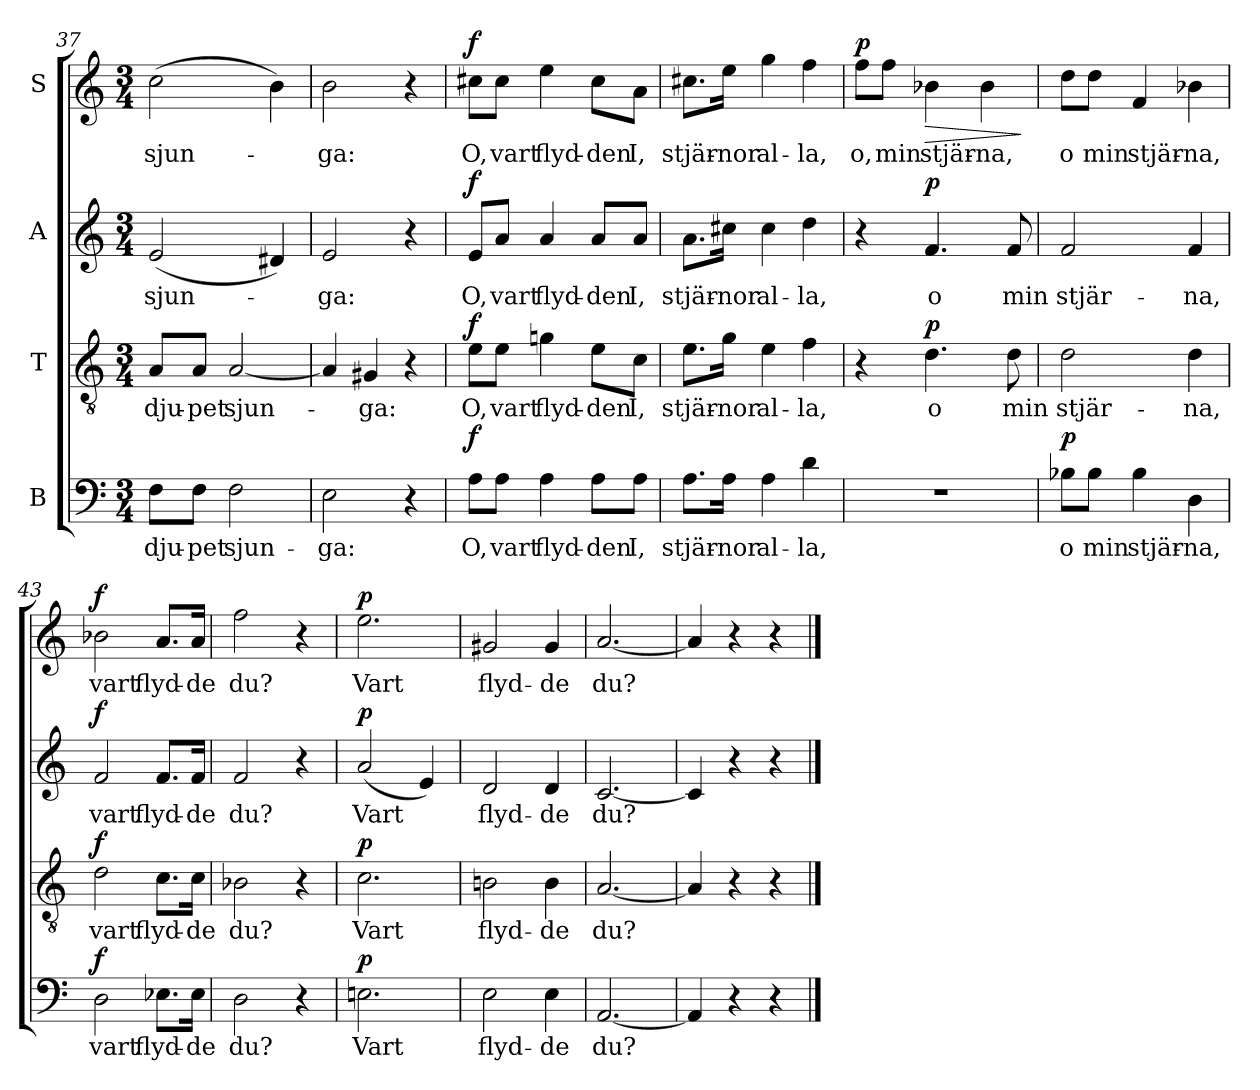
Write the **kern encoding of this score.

**kern	**text	**dynam	**kern	**text	**dynam	**kern	**text	**dynam	**kern	**text	**dynam
*part4	*part4	*part4	*part3	*part3	*part3	*part2	*part2	*part2	*part1	*part1	*part1
*staff4	*staff4	*staff4	*staff3	*staff3	*staff3	*staff2	*staff2	*staff2	*staff1	*staff1	*staff1
*I"B	*	*	*I"T	*	*	*I"A	*	*	*I"S	*	*
*clefF4	*	*	*clefGv2	*	*	*clefG2	*	*	*clefG2	*	*
*k[]	*	*	*k[]	*	*	*k[]	*	*	*k[]	*	*
*a:	*	*	*a:	*	*	*a:	*	*	*a:	*	*
*M3/4	*	*	*M3/4	*	*	*M3/4	*	*	*M3/4	*	*
=37	=37	=37	=37	=37	=37	=37	=37	=37	=37	=37	=37
!	!LO:LY:b	!	!	!LO:LY:b	!	!	!LO:LY:b	!	!	!LO:LY:b	!
8F\L	dju-	.	8A/L	dju-	.	(<2e/	sjun-	.	(>2cc\	sjun-	.
!	!LO:LY:b	!	!	!LO:LY:b	!	!	!	!	!	!	!
8F\J	-pet	.	8A/J	-pet	.	.	.	.	.	.	.
!	!LO:LY:b	!	!	!LO:LY:b	!	!	!	!	!	!	!
2F\	sjun-	.	[2A/	sjun-	.	.	.	.	.	.	.
.	.	.	.	.	.	4d#X/)	.	.	4b\)	.	.
=38	=38	=38	=38	=38	=38	=38	=38	=38	=38	=38	=38
!	!LO:LY:b	!	!	!	!	!	!LO:LY:b	!	!	!LO:LY:b	!
2E\	-ga:	.	4A/]	.	.	2e/	-ga:	.	2b\	-ga:	.
!	!	!	!	!LO:LY:b	!	!	!	!	!	!	!
.	.	.	4G#X/	-ga:	.	.	.	.	.	.	.
4r	.	.	4r	.	.	4r	.	.	4r	.	.
=39	=39	=39	=39	=39	=39	=39	=39	=39	=39	=39	=39
!	!LO:LY:b	!LO:DY:a	!	!LO:LY:b	!LO:DY:a	!	!LO:LY:b	!LO:DY:a	!	!LO:LY:b	!LO:DY:a
8A\L	O,	f	8e\L	O,	f	8e/L	O,	f	8cc#X\L	O,	f
!	!LO:LY:b	!	!	!LO:LY:b	!	!	!LO:LY:b	!	!	!LO:LY:b	!
8A\J	vart	.	8e\J	vart	.	8a/J	vart	.	8cc#\J	vart	.
!	!LO:LY:b	!	!	!LO:LY:b	!	!	!LO:LY:b	!	!	!LO:LY:b	!
4A\	flyd-	.	4gni\	flyd-	.	4a/	flyd-	.	4ee\	flyd-	.
!	!LO:LY:b	!	!	!LO:LY:b	!	!	!LO:LY:b	!	!	!LO:LY:b	!
8A\L	-den	.	8e\L	-den	.	8a/L	-den	.	8cc#\L	-den	.
!	!LO:LY:b	!	!	!LO:LY:b	!	!	!LO:LY:b	!	!	!LO:LY:b	!
8A\J	I,	.	8c\J	I,	.	8a/J	I,	.	8a\J	I,	.
=40	=40	=40	=40	=40	=40	=40	=40	=40	=40	=40	=40
!	!LO:LY:b	!	!	!LO:LY:b	!	!	!LO:LY:b	!	!	!LO:LY:b	!
8.A\L	stjär-	.	8.e\L	stjär-	.	8.a\L	stjär-	.	8.cc#X\L	stjär-	.
!	!LO:LY:b	!	!	!LO:LY:b	!	!	!LO:LY:b	!	!	!LO:LY:b	!
16A\Jk	-nor	.	16g\Jk	-nor	.	16cc#X\Jk	-nor	.	16ee\Jk	-nor	.
!	!LO:LY:b	!	!	!LO:LY:b	!	!	!LO:LY:b	!	!	!LO:LY:b	!
4A\	al-	.	4e\	al-	.	4cc#\	al-	.	4gg\	al-	.
!	!LO:LY:b	!	!	!LO:LY:b	!	!	!LO:LY:b	!	!	!LO:LY:b	!
4d\	-la,	.	4f\	-la,	.	4dd\	-la,	.	4ff\	-la,	.
!!LO:LB:g=z
=41	=41	=41	=41	=41	=41	=41	=41	=41	=41	=41	=41
!	!	!	!	!	!	!	!	!	!	!LO:LY:b	!LO:DY:a
2.r	.	.	4r	.	.	4r	.	.	8ff\L	o,	p
!	!	!	!	!	!	!	!	!	!	!LO:LY:b	!
.	.	.	.	.	.	.	.	.	8ff\J	min	.
!	!	!	!	!LO:LY:b	!LO:DY:a	!	!LO:LY:b	!LO:DY:a	!	!LO:LY:b	!LO:HP:b
.	.	.	4.d\	o	p	4.f/	o	p	4b-X\	stjär-	>
!	!	!	!	!	!	!	!	!	!	!LO:LY:b	!
.	.	.	.	.	.	.	.	.	4b-\	-na,	.
!	!	!	!	!LO:LY:b	!	!	!LO:LY:b	!	!	!	!
.	.	.	8d\	min	.	8f/	min	.	.	.	.
.	.	.	.	.	.	.	.	.	.	.	]
=42	=42	=42	=42	=42	=42	=42	=42	=42	=42	=42	=42
!	!LO:LY:b	!LO:DY:a	!	!LO:LY:b	!	!	!LO:LY:b	!	!	!LO:LY:b	!
8B-X\L	o	p	2d\	stjär-	.	2f/	stjär-	.	8dd\L	o	.
!	!LO:LY:b	!	!	!	!	!	!	!	!	!LO:LY:b	!
8B-\J	min	.	.	.	.	.	.	.	8dd\J	min	.
!	!LO:LY:b	!	!	!	!	!	!	!	!	!LO:LY:b	!
4B-\	stjär-	.	.	.	.	.	.	.	4f/	stjär-	.
!	!LO:LY:b	!	!	!LO:LY:b	!	!	!LO:LY:b	!	!	!LO:LY:b	!
4D\	-na,	.	4d\	-na,	.	4f/	-na,	.	4b-X\	-na,	.
=43	=43	=43	=43	=43	=43	=43	=43	=43	=43	=43	=43
!	!LO:LY:b	!LO:DY:a	!	!LO:LY:b	!LO:DY:a	!	!LO:LY:b	!LO:DY:a	!	!LO:LY:b	!LO:DY:a
2D\	vart	f	2d\	vart	f	2f/	vart	f	2b-X\	vart	f
!	!LO:LY:b	!	!	!LO:LY:b	!	!	!LO:LY:b	!	!	!LO:LY:b	!
8.E-X\L	flyd-	.	8.c\L	flyd-	.	8.f/L	flyd-	.	8.a/L	flyd-	.
!	!LO:LY:b	!	!	!LO:LY:b	!	!	!LO:LY:b	!	!	!LO:LY:b	!
16E-\Jk	-de	.	16c\Jk	-de	.	16f/Jk	-de	.	16a/Jk	-de	.
=44	=44	=44	=44	=44	=44	=44	=44	=44	=44	=44	=44
!	!LO:LY:b	!	!	!LO:LY:b	!	!	!LO:LY:b	!	!	!LO:LY:b	!
2D\	du?	.	2B-X\	du?	.	2f/	du?	.	2ff\	du?	.
4r	.	.	4r	.	.	4r	.	.	4r	.	.
=45	=45	=45	=45	=45	=45	=45	=45	=45	=45	=45	=45
!	!LO:LY:b	!LO:DY:a	!	!LO:LY:b	!LO:DY:a	!	!LO:LY:b	!LO:DY:a	!	!LO:LY:b	!LO:DY:a
2.Eni\	Vart	p	2.c\	Vart	p	(<2a/	Vart	p	2.ee\	Vart	p
.	.	.	.	.	.	4e/)	.	.	.	.	.
=46	=46	=46	=46	=46	=46	=46	=46	=46	=46	=46	=46
!	!LO:LY:b	!	!	!LO:LY:b	!	!	!LO:LY:b	!	!	!LO:LY:b	!
2E\	flyd-	.	2Bni\	flyd-	.	2d/	flyd-	.	2g#X/	flyd-	.
!	!LO:LY:b	!	!	!LO:LY:b	!	!	!LO:LY:b	!	!	!LO:LY:b	!
4E\	-de	.	4B\	-de	.	4d/	-de	.	4g#/	-de	.
=47	=47	=47	=47	=47	=47	=47	=47	=47	=47	=47	=47
!	!LO:LY:b	!	!	!LO:LY:b	!	!	!LO:LY:b	!	!	!LO:LY:b	!
[2.AA/	du?	.	[2.A/	du?	.	[2.c/	du?	.	[2.a/	du?	.
=48	=48	=48	=48	=48	=48	=48	=48	=48	=48	=48	=48
4AA/]	.	.	4A/]	.	.	4c/]	.	.	4a/]	.	.
4r	.	.	4r	.	.	4r	.	.	4r	.	.
4r	.	.	4r	.	.	4r	.	.	4r	.	.
==	==	==	==	==	==	==	==	==	==	==	==
*-	*-	*-	*-	*-	*-	*-	*-	*-	*-	*-	*-
